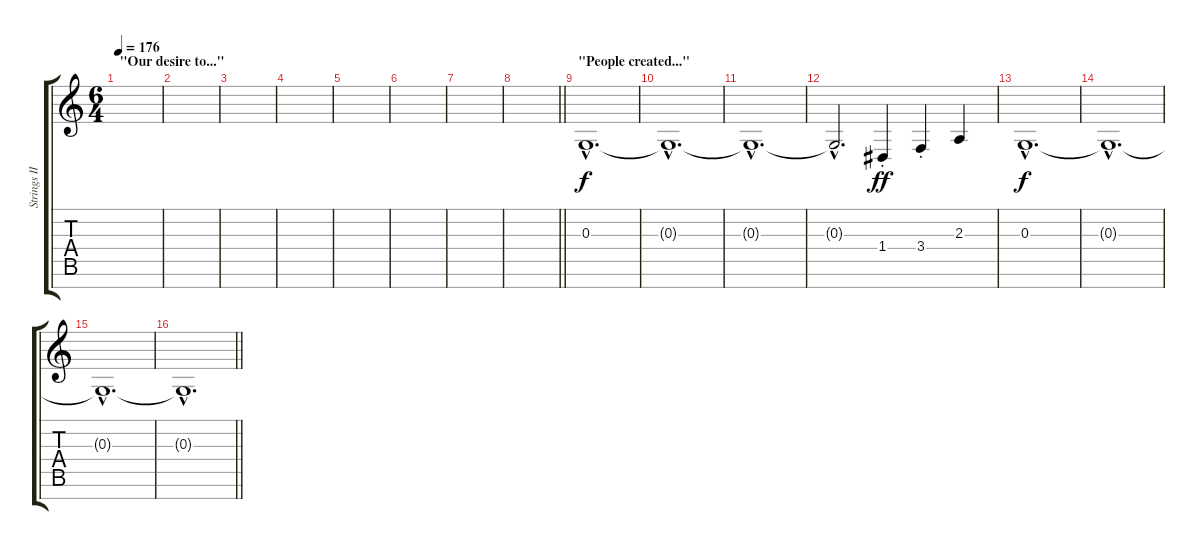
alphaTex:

\track ("Strings III" "Strings II") {instrument stringensemble1}
\staff {score tabs}
\tuning (E4 B3 G3 D3 A2 E2 B1) {hide}
\ts (6 4)
\section ("" "\"Our desire to...\"")
\tempo 176
\clef g2
\ks c
|
|
|
|
|
|
|
\barLineRight lightlight
|
\section ("" "\"People created...\"")
0.3{hac}.1{d} |
0.3{hac t}.1{d} |
0.3{hac t}.1{d} |
0.3{hac t}.2{d} 1.4{st}.4{dy ff} 3.4{st}.4 2.3.4 |
0.3{hac}.1{d dy f} |
0.3{hac t}.1{d} |
0.3{hac t}.1{d} |
\barLineRight lightlight
0.3{hac t}.1{d}
